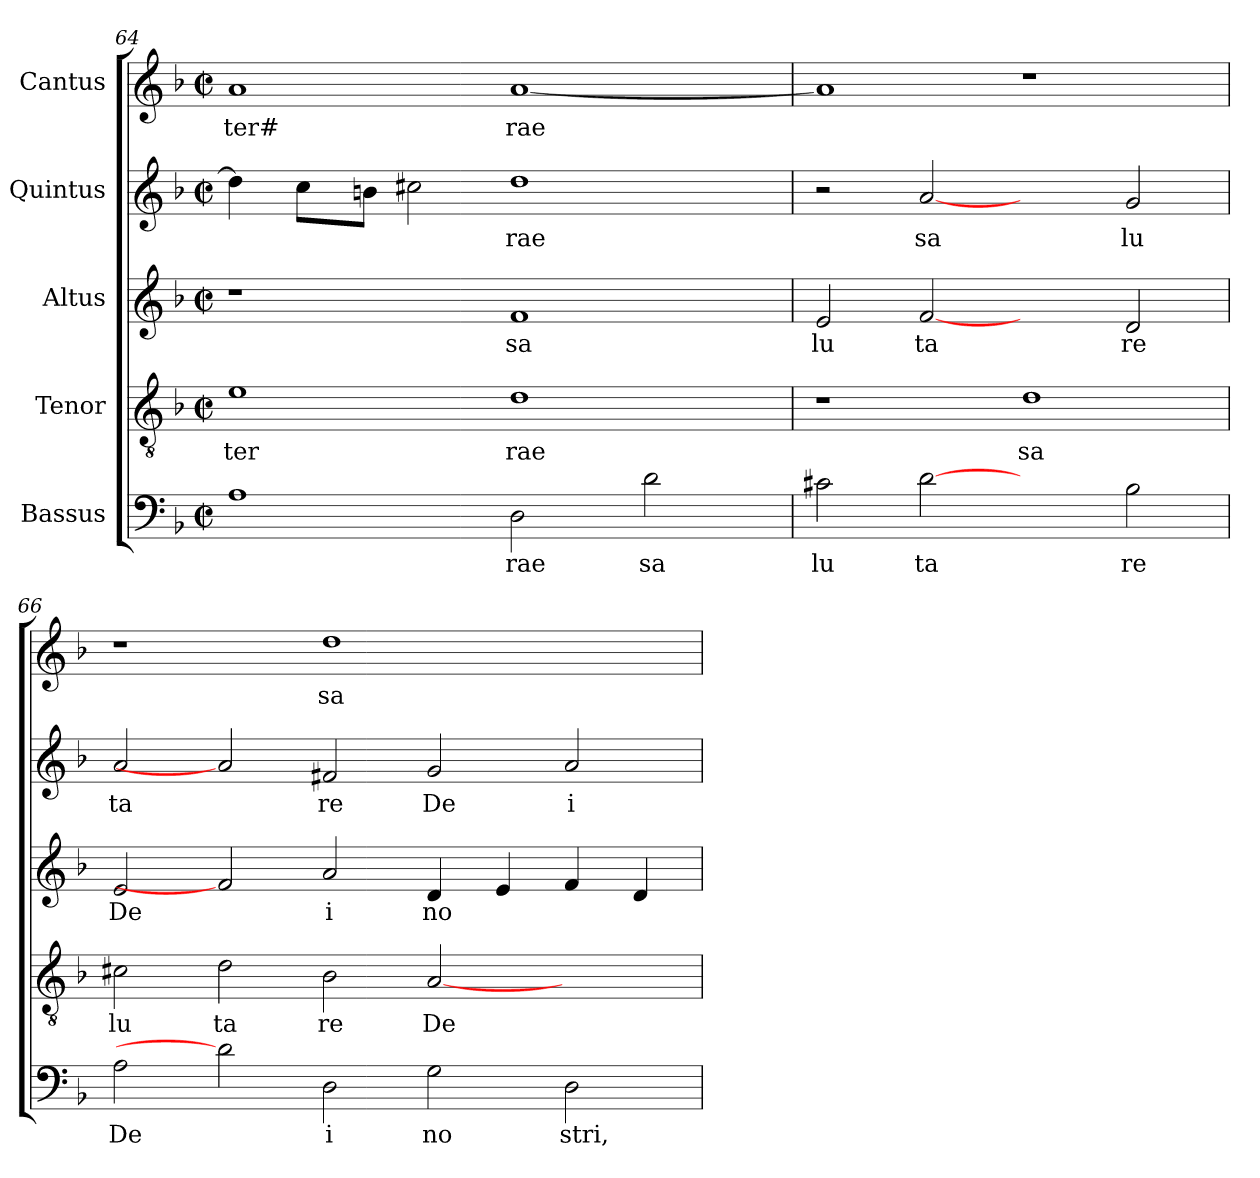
**kern	**text	**kern	**text	**kern	**text	**kern	**text	**kern	**text
*part5	*part5	*part4	*part4	*part3	*part3	*part2	*part2	*part1	*part1
*staff5	*staff5	*staff4	*staff4	*staff3	*staff3	*staff2	*staff2	*staff1	*staff1
*I"Bassus	*	*I"Tenor	*	*I"Altus	*	*I"Quintus	*	*I"Cantus	*
!!LO:LB:g=z
*clefF4	*	*clefGv2	*	*clefG2	*	*clefG2	*	*clefG2	*
*k[b-]	*	*k[b-]	*	*k[b-]	*	*k[b-]	*	*k[b-]	*
*F:	*	*F:	*	*F:	*	*F:	*	*F:	*
*M2/2	*	*M2/2	*	*M2/2	*	*M2/2	*	*M2/2	*
*met(c|)	*	*met(c|)	*	*met(c|)	*	*met(c|)	*	*met(c|)	*
=64	=64	=64	=64	=64	=64	=64	=64	=64	=64
!	!	!	!LO:LY:b:cj	!	!	!	!	!	!LO:LY:b:cj
*	*	*	*	*^	*	*	*	*	*
1A	.	1e	ter	1r	4ryy	.	4dd\]	.	1a	ter#
.	.	.	.	.	16ryy	.	8cc\L	.	.	.
.	.	.	.	.	64ryy	.	.	.	.	.
.	.	.	.	.	1ryy	.	.	.	.	.
.	.	.	.	.	.	.	8b\J	.	.	.
.	.	.	.	.	.	.	2cc#\	.	.	.
!	!LO:LY:b:cj	!	!LO:LY:b:cj	!	!	!LO:LY:b:cj	!	!LO:LY:b:cj	!	!LO:LY:b:cj
2D\	rae	1d	rae	1f	.	sa	1dd	-rae	[<1a	rae
.	.	.	.	.	2ryy	.	.	.	.	.
!	!LO:LY:b:cj	!	!	!	!	!	!	!	!	!
2d\	sa	.	.	.	.	.	.	.	.	.
.	.	.	.	.	8ryy	.	.	.	.	.
.	.	.	.	.	32.ryy	.	.	.	.	.
=65	=65	=65	=65	=65	=65	=65	=65	=65	=65	=65
!	!LO:LY:b:cj	!	!	!	!	!LO:LY:b:cj	!	!	!	!
*	*	*	*	*v	*v	*	*	*	*	*
2c#X\	lu	1r	.	2e/	lu	2r	.	1a]	.
!	!LO:LY:b:cj	!	!	!	!LO:LY:b:cj	!	!LO:LY:b:cj	!	!
[2d	ta	.	.	[2f	ta	[2a	sa	.	.
!	!	!	!LO:LY:b:cj	!	!	!	!	!	!
2ryy	.	1d	sa	2ryy	.	2ryy	.	1r	.
!	!LO:LY:b:cj	!	!	!	!LO:LY:b:cj	!	!LO:LY:b:cj	!	!
2B-\	re	.	.	2d/	re	2g/	lu	.	.
=66	=66	=66	=66	=66	=66	=66	=66	=66	=66
!	!LO:LY:b:cj	!	!LO:LY:b:cj	!	!LO:LY:b:cj	!	!LO:LY:b:cj	!	!
2A\	De	2c#X\	lu	2e/	De	2a/	ta	1r	.
!	!	!	!LO:LY:b:cj	!	!	!	!	!	!
2d]	.	2d\	ta	2f]	.	2a]	.	.	.
!	!LO:LY:b:cj	!	!LO:LY:b:cj	!	!LO:LY:b:cj	!	!LO:LY:b:cj	!	!LO:LY:b:cj
2D\	i	2B-\	re	2a/	i	2f#X/	re	1dd	sa
!	!LO:LY:b:cj	!	!LO:LY:b	!	!LO:LY:b:cj	!	!LO:LY:b:cj	!	!
2G\	no	[<2A/	De	4d/	no	2g/	De	.	.
.	.	.	.	4e/	.	.	.	.	.
!	!LO:LY:b:cj	!	!	!	!	!	!LO:LY:b:cj	!	!
2D\	stri,	2ryy	.	4f/	.	2a/	i	2ryy	.
.	.	.	.	4d/	.	.	.	.	.
=	=	=	=	=	=	=	=	=	=
*-	*-	*-	*-	*-	*-	*-	*-	*-	*-
